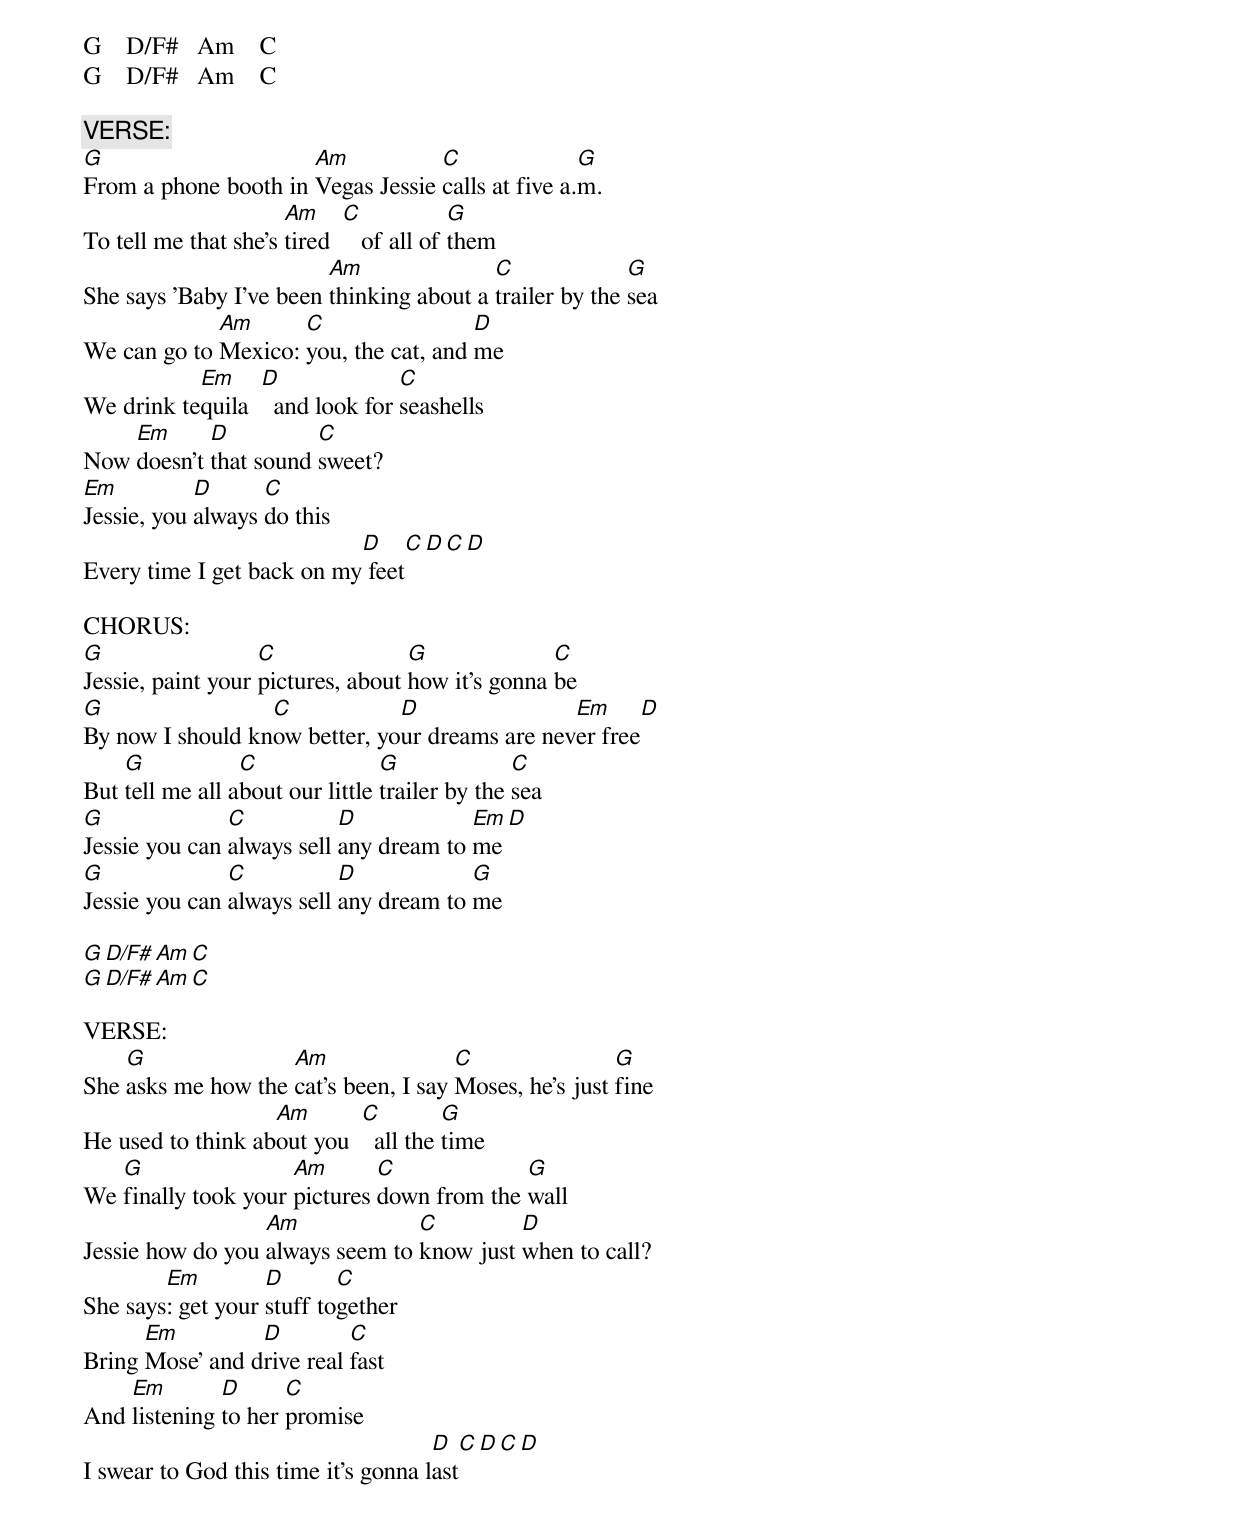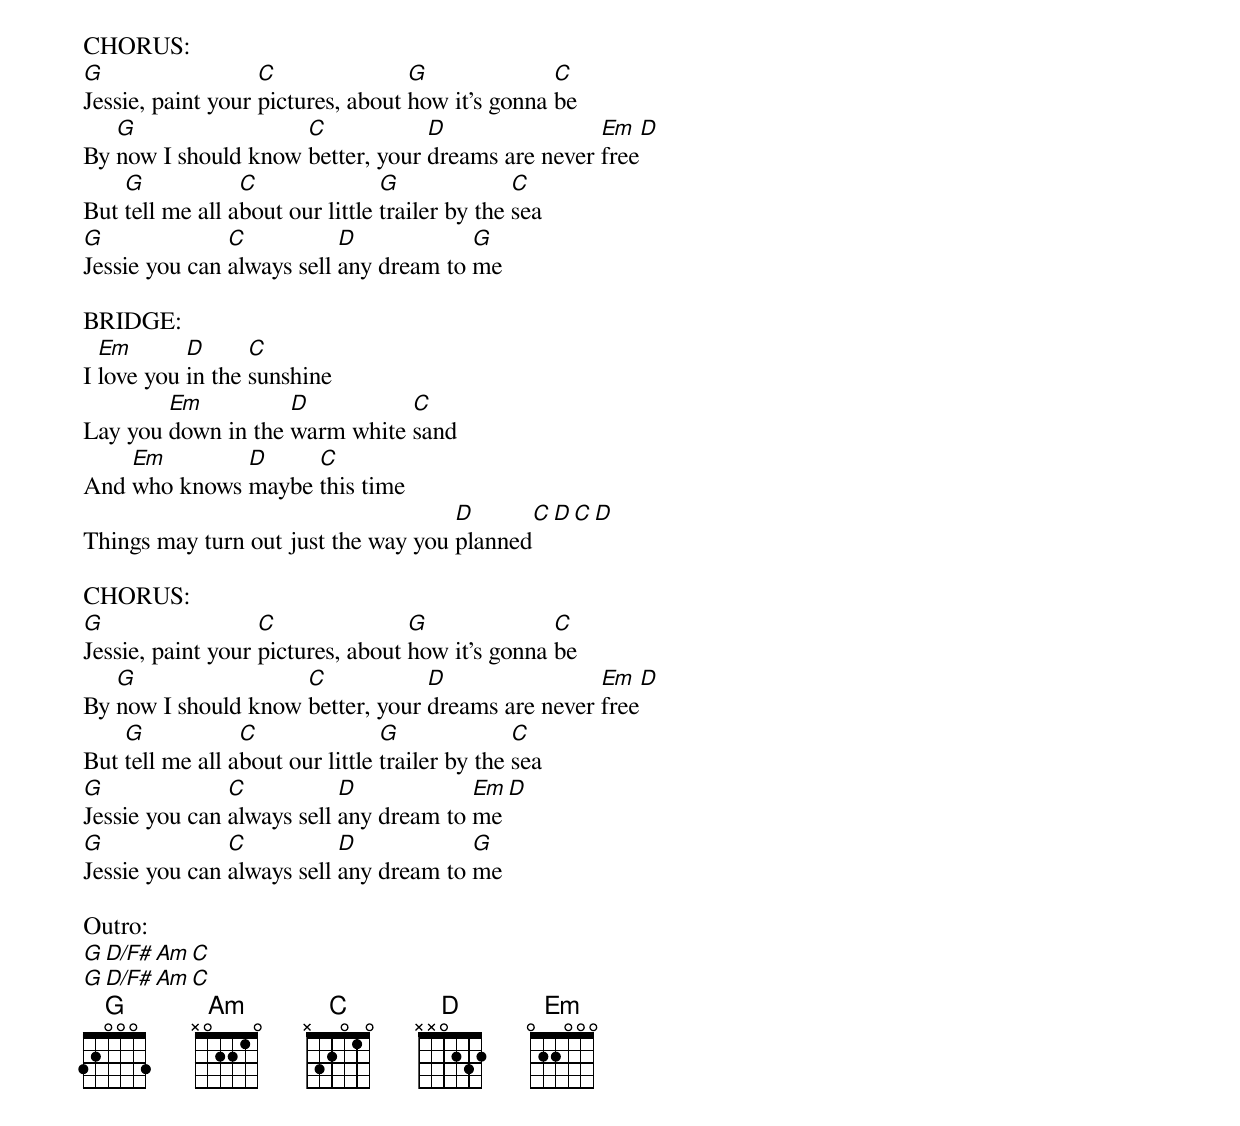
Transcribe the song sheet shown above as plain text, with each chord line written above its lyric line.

G    D/F#   Am    C
G    D/F#   Am    C

VERSE:
G                     Am           C               G
From a phone booth in Vegas Jessie calls at five a.m.
                      Am     C            G
To tell me that she's tired     of all of them
                         Am               C              G
She says 'Baby I've been thinking about a trailer by the sea
             Am      C                 D
We can go to Mexico: you, the cat, and me
           Em     D              C
We drink tequila    and look for seashells
    Em      D          C
Now doesn't that sound sweet?
Em          D      C
Jessie, you always do this
                           D     C    D    C    D
Every time I get back on my feet

CHORUS:
G                  C               G              C
Jessie, paint your pictures, about how it's gonna be
G                 C            D                Em      D
By now I should know better, your dreams are never free
    G            C               G              C
But tell me all about our little trailer by the sea
G              C           D            Em     D
Jessie you can always sell any dream to me
G              C           D            G
Jessie you can always sell any dream to me

G    D/F#   Am    C
G    D/F#   Am    C

VERSE:
    G               Am                C                G
She asks me how the cat's been, I say Moses, he's just fine
                   Am       C         G
He used to think about you    all the time
   G                 Am       C             G
We finally took your pictures down from the wall
                  Am             C         D
Jessie how do you always seem to know just when to call?
        Em         D       C
She says: get your stuff together
      Em         D         C
Bring Mose' and drive real fast
    Em        D      C
And listening to her promise
                                     D    C    D    C    D
I swear to God this time it's gonna last

CHORUS:
G                  C               G              C
Jessie, paint your pictures, about how it's gonna be
   G                 C            D                Em      D
By now I should know better, your dreams are never free
    G            C               G              C
But tell me all about our little trailer by the sea
G              C           D            G
Jessie you can always sell any dream to me

BRIDGE:
  Em       D      C
I love you in the sunshine
        Em          D          C
Lay you down in the warm white sand
    Em        D     C
And who knows maybe this time
                                     D       C   D  C  D
Things may turn out just the way you planned

CHORUS:
G                  C               G              C
Jessie, paint your pictures, about how it's gonna be
   G                 C            D                Em      D
By now I should know better, your dreams are never free
    G            C               G              C
But tell me all about our little trailer by the sea
G              C           D            Em     D
Jessie you can always sell any dream to me
G              C           D            G
Jessie you can always sell any dream to me

Outro:
G    D/F#   Am    C
G    D/F#   Am    C
